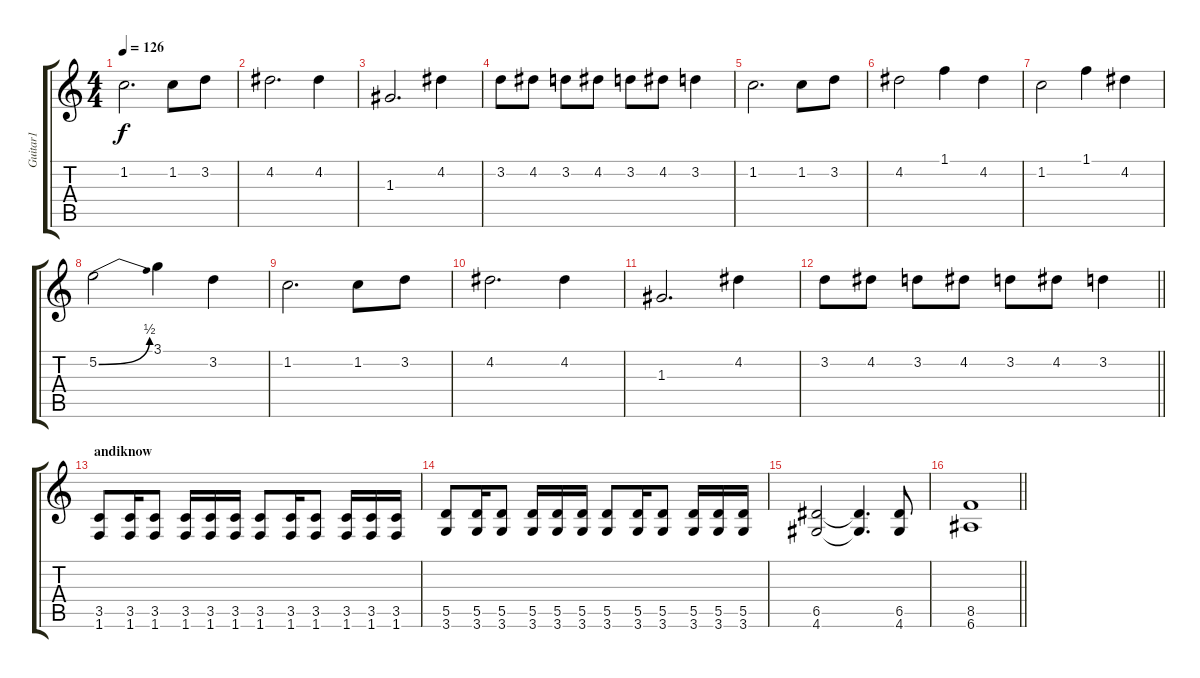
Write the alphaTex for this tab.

\track ("Guitar1" "Guitar1") {instrument overdrivenguitar}
\staff {score tabs}
\tuning (E4 B3 G3 D3 A2 E2) {hide}
\ts (4 4)
\tempo 126
\clef g2
\ks c
1.2.2{d dy f} 1.2.8 3.2.8 |
4.2.2{d} 4.2.4 |
1.3.2{d} 4.2.4 |
3.2.8 4.2.8 3.2.8 4.2.8 3.2.8 4.2.8 3.2.4 |
1.2.2{d} 1.2.8 3.2.8 |
4.2.2 1.1.4 4.2.4 |
1.2.2 1.1.4 4.2.4 |
5.2{be (bend 0 0 60 2)}.2 3.1.4 3.2.4 |
1.2.2{d} 1.2.8 3.2.8 |
4.2.2{d} 4.2.4 |
1.3.2{d} 4.2.4 |
\barLineRight lightlight
3.2.8 4.2.8 3.2.8 4.2.8 3.2.8 4.2.8 3.2.4 |
\section ("" "andiknow")
(3.5 1.6).8 (3.5 1.6).16 (3.5 1.6).8 (3.5 1.6).16 (3.5 1.6).16 (3.5 1.6).16 (3.5 1.6).8 (3.5 1.6).16 (3.5 1.6).8 (3.5 1.6).16 (3.5 1.6).16 (3.5 1.6).16 |
(5.5 3.6).8 (5.5 3.6).16 (5.5 3.6).8 (5.5 3.6).16 (5.5 3.6).16 (5.5 3.6).16 (5.5 3.6).8 (5.5 3.6).16 (5.5 3.6).8 (5.5 3.6).16 (5.5 3.6).16 (5.5 3.6).16 |
(6.5 4.6).2 (6.5{t} 4.6{t}).4{d} (6.5 4.6).8 |
\barLineRight lightlight
(8.5 6.6).1
